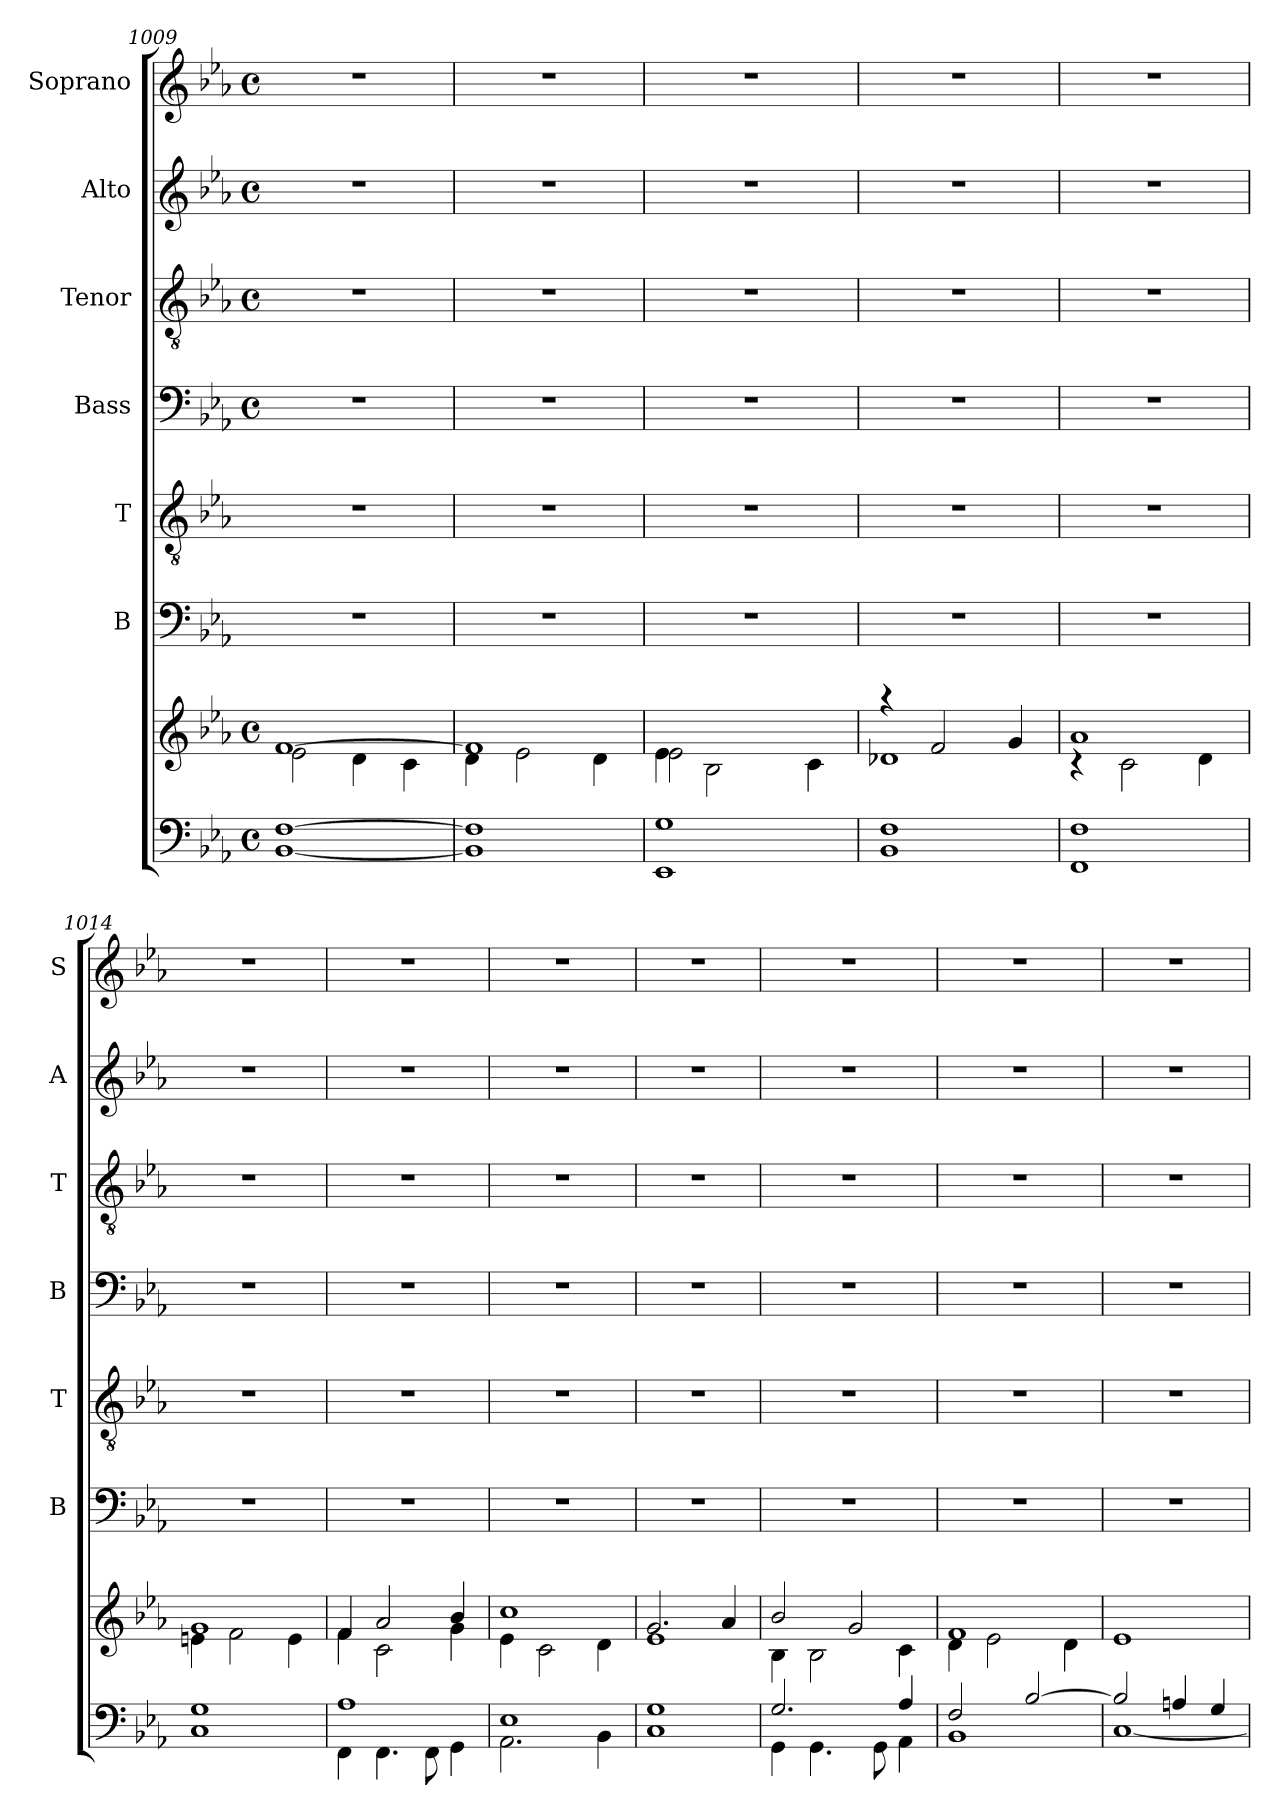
**kern	**kern	**kern	**kern	**kern	**kern	**kern	**kern
*part8	*part7	*part6	*part5	*part4	*part3	*part2	*part1
*staff8	*staff7	*staff6	*staff5	*staff4	*staff3	*staff2	*staff1
*	*	*I"B	*I"T	*I"Bass	*I"Tenor	*I"Alto	*I"Soprano
*	*	*I'B	*I'T	*I'B	*I'T	*I'A	*I'S
*clefF4	*clefG2	*clefF4	*clefGv2	*clefF4	*clefGv2	*clefG2	*clefG2
*k[b-e-a-]	*k[b-e-a-]	*k[b-e-a-]	*k[b-e-a-]	*k[b-e-a-]	*k[b-e-a-]	*k[b-e-a-]	*k[b-e-a-]
*E-:	*E-:	*E-:	*E-:	*E-:	*E-:	*E-:	*E-:
*M4/4	*M4/4	*	*	*M4/4	*M4/4	*M4/4	*M4/4
*met(c)	*met(c)	*	*	*met(c)	*met(c)	*met(c)	*met(c)
=1009	=1009	=1009	=1009	=1009	=1009	=1009	=1009
*	*^	*	*	*	*	*	*
[<1BB- [>1F	[>1f	2e-\	1r	1r	1r	1r	1r	1r
.	.	4d\	.	.	.	.	.	.
.	.	4c\	.	.	.	.	.	.
=1010	=1010	=1010	=1010	=1010	=1010	=1010	=1010	=1010
1BB-] 1F]	1f]	4d\	1r	1r	1r	1r	1r	1r
.	.	2e-\	.	.	.	.	.	.
.	.	4d\	.	.	.	.	.	.
=1011	=1011	=1011	=1011	=1011	=1011	=1011	=1011	=1011
1EE- 1G	4e-\	2e-\	1r	1r	1r	1r	1r	1r
.	2B-\	.	.	.	.	.	.	.
.	.	2ryy	.	.	.	.	.	.
.	4c\	.	.	.	.	.	.	.
=1012	=1012	=1012	=1012	=1012	=1012	=1012	=1012	=1012
1BB- 1F	4raa	1d-X	1r	1r	1r	1r	1r	1r
.	2f/	.	.	.	.	.	.	.
.	4g/	.	.	.	.	.	.	.
=1013	=1013	=1013	=1013	=1013	=1013	=1013	=1013	=1013
1FF 1F	1a-	4rc	1r	1r	1r	1r	1r	1r
.	.	2c\	.	.	.	.	.	.
.	.	4d\	.	.	.	.	.	.
!!LO:LB:g=z
=1014	=1014	=1014	=1014	=1014	=1014	=1014	=1014	=1014
1C 1G	1g	4en\	1r	1r	1r	1r	1r	1r
.	.	2f\	.	.	.	.	.	.
.	.	4e\	.	.	.	.	.	.
=1015	=1015	=1015	=1015	=1015	=1015	=1015	=1015	=1015
*^	*	*	*	*	*	*	*	*
1A-	4FF\	4f/	4f\	1r	1r	1r	1r	1r	1r
.	4.FF\	2a-/	2c\	.	.	.	.	.	.
.	8FF\	.	.	.	.	.	.	.	.
.	4GG\	4b-/	4g\	.	.	.	.	.	.
=1016	=1016	=1016	=1016	=1016	=1016	=1016	=1016	=1016	=1016
1E-	2.AA-\	1cc	4e-\	1r	1r	1r	1r	1r	1r
.	.	.	2c\	.	.	.	.	.	.
.	4BB-\	.	4d\	.	.	.	.	.	.
*v	*v	*	*	*	*	*	*	*	*
=1017	=1017	=1017	=1017	=1017	=1017	=1017	=1017	=1017
1C 1G	2.g/	1e-	1r	1r	1r	1r	1r	1r
.	4a-/	.	.	.	.	.	.	.
=1018	=1018	=1018	=1018	=1018	=1018	=1018	=1018	=1018
*^	*	*	*	*	*	*	*	*
2.G/	4GG\	2b-/	4B-\	1r	1r	1r	1r	1r	1r
.	4.GG\	.	2B-\	.	.	.	.	.	.
.	.	2g/	.	.	.	.	.	.	.
.	8GG\	.	.	.	.	.	.	.	.
4A-/	4AA-\	.	4c\	.	.	.	.	.	.
=1019	=1019	=1019	=1019	=1019	=1019	=1019	=1019	=1019	=1019
2F/	1BB-	1f	4d\	1r	1r	1r	1r	1r	1r
.	.	.	2e-\	.	.	.	.	.	.
[<2B-/	.	.	.	.	.	.	.	.	.
.	.	.	4d\	.	.	.	.	.	.
*	*	*v	*v	*	*	*	*	*	*
!!LO:LB:g=z
=1020	=1020	=1020	=1020	=1020	=1020	=1020	=1020	=1020
2B-/]	[<1C	1e-	1r	1r	1r	1r	1r	1r
4An/	.	.	.	.	.	.	.	.
4G/	.	.	.	.	.	.	.	.
*v	*v	*	*	*	*	*	*	*
=	=	=	=	=	=	=	=
*-	*-	*-	*-	*-	*-	*-	*-
